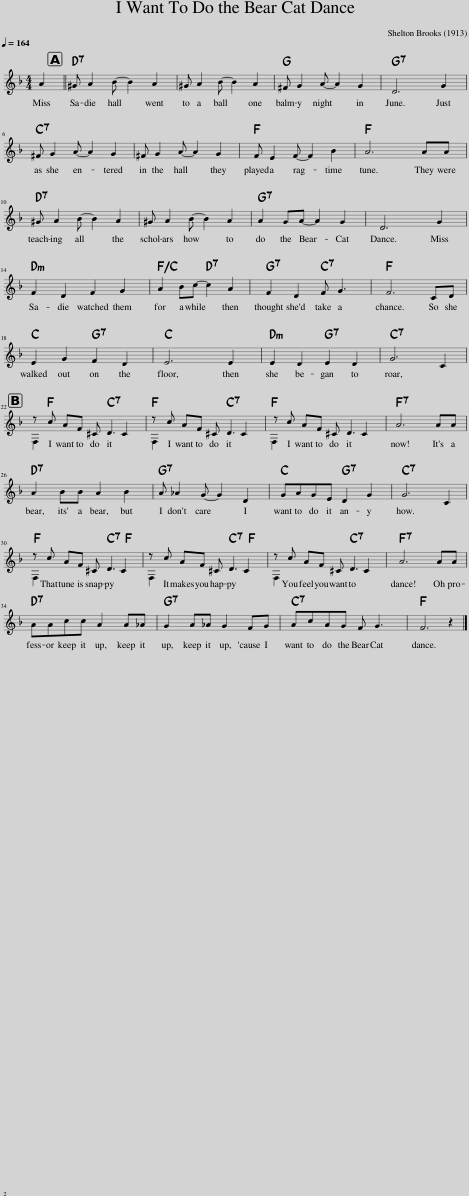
X:1
%%score ( 1 2 )
L:1/8
Q:1/4=164
M:4/4
I:linebreak $
K:F
V:1 treble
V:2 treble
V:1
 A2 || ^G A2 B- B2 A2 | ^G A2 B- B2 A2 | ^F G2 A- A2 G2 | D6 G2 |$ %5
 ^F G2 A- A2 G2 | ^F G2 A- A2 G2 | F E2 F- F2 B2 | A6 AA |$ ^G A2 B- B2 A2 | %10
 ^G A2 B- B2 A2 | A2 GA- A2 G2 | D6 G2 |$ F2 D2 F2 G2 | A2 Bc- c2 A2 | %15
 F2 D2 F G3 | F6 CD |$ E2 G2 F2 D2 | E6 E2 | E2 D2 E2 D2 | %20
 G6 C2 |$ z c AF ^C D3 | z c AF ^C D3 | z c AF ^C D3 | A6 AA |$ %25
 A2 BB A2 B2 | A _A2 G- G2 D2 | GAGE D2 G2 | G6 C2 |$ z c AF ^C D3 | %30
 z c AF ^C D3 | z c AF ^C D3 | A6 AA |$ AAcc A2 A_A | G2 A_A G2 FG | %35
 AcAG F G3 | F6 z2 |] %37
V:2
 x2 || x8 | x8 | x8 | x8 |$ %5
 x8 | x8 | x8 | x8 |$ x8 | %10
 x8 | x8 | x8 |$ x8 | x8 | %15
 x8 | x8 |$ x8 | x8 | x8 | %20
 x8 |$ F,2 x4 ^C2 | F,2 x4 ^C2 | F,2 x4 ^C2 | x8 |$ %25
 x8 | x8 | x8 | x8 |$ F,2 x4 ^C2 | %30
 F,2 x4 ^C2 | F,2 x4 ^C2 | x8 |$ x8 | x8 | %35
 x8 | x8 |] %37
